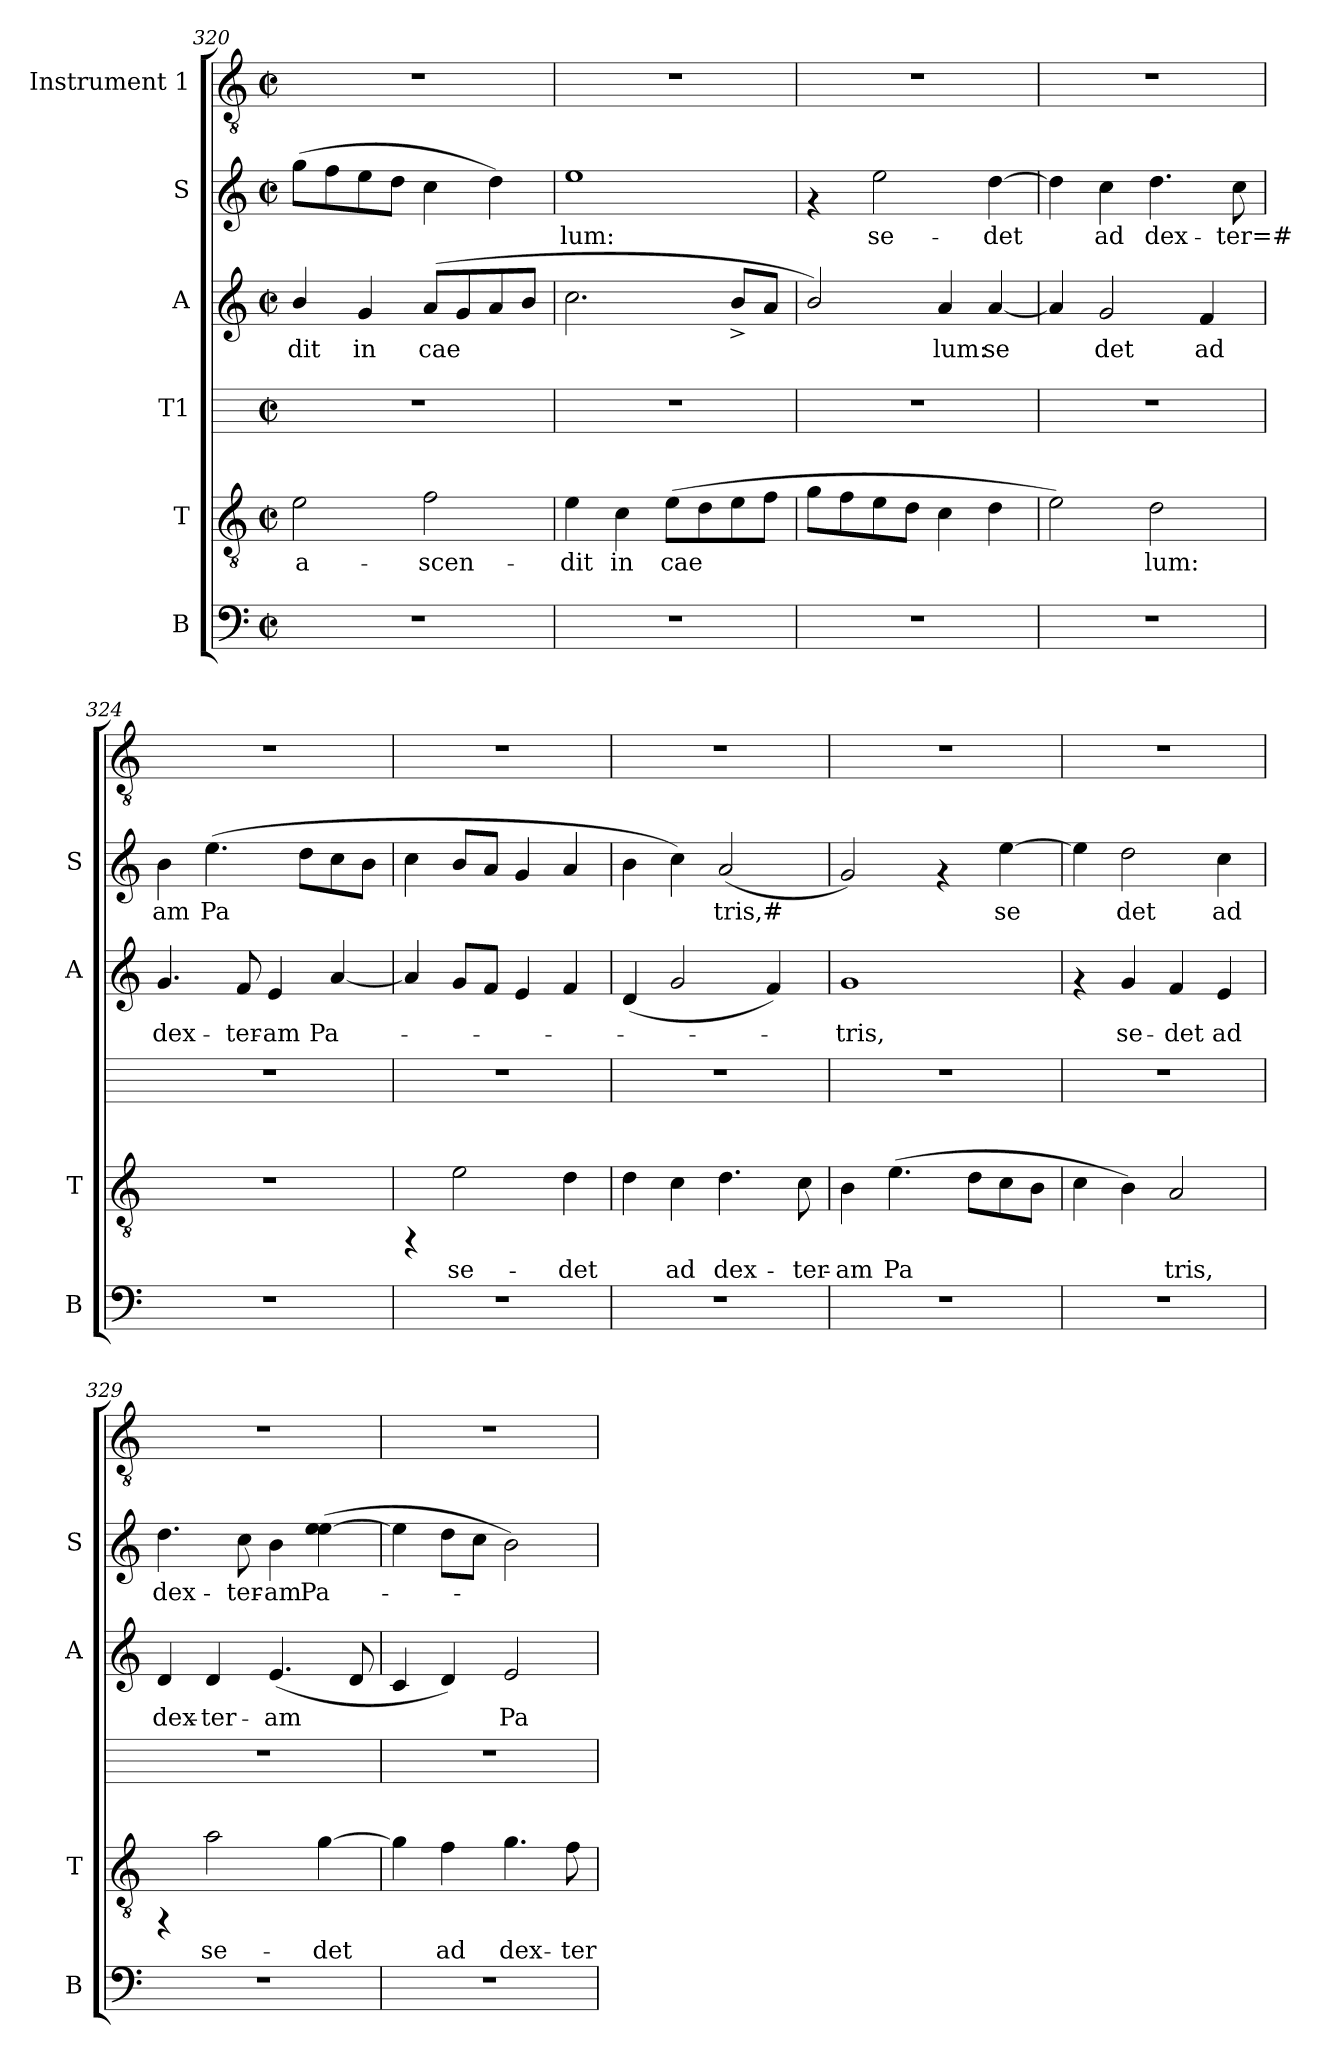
**kern	**kern	**text	**kern	**kern	**text	**kern	**text	**kern
*part6	*part5	*part5	*part4	*part3	*part3	*part2	*part2	*part1
*staff6	*staff5	*staff5	*staff4	*staff3	*staff3	*staff2	*staff2	*staff1
*I"B	*I"T	*	*I"T1	*I"A	*	*I"S	*	*I"Instrument 1
*I'B	*I'T	*	*	*I'A	*	*I'S	*	*
!!LO:LB:g=z
*clefF4	*clefGv2	*	*	*clefG2	*	*clefG2	*	*clefGv2
*k[]	*k[]	*	*k[]	*k[]	*	*k[]	*	*k[]
*C:	*C:	*	*C:	*C:	*	*C:	*	*C:
*M2/2	*M2/2	*	*M2/2	*M2/2	*	*M2/2	*	*M2/2
*met(c|)	*met(c|)	*	*met(c|)	*met(c|)	*	*met(c|)	*	*met(c|)
=320	=320	=320	=320	=320	=320	=320	=320	=320
!	!	!LO:LY:b:cj	!	!	!LO:LY:b:cj	!	!	!
1r	2e\	a-	1r	4b/	-dit	(>8gg\L	.	1r
.	.	.	.	.	.	8ff\	.	.
!	!	!	!	!	!LO:LY:b:cj	!	!	!
.	.	.	.	4g/	in	8ee\	.	.
.	.	.	.	.	.	8dd\J	.	.
!	!	!LO:LY:b:cj	!	!	!LO:LY:b:cj	!	!	!
.	2f\	-scen-	.	(<8a/L	cae-	4cc\	.	.
!	!	!	!	!	!LO:LY:b:cj	!	!	!
.	.	.	.	8g/	-	.	.	.
!	!	!	!	!	!LO:LY:b:cj	!	!	!
.	.	.	.	8a/	.	4dd\)	.	.
!	!	!	!	!	!LO:LY:b:cj	!	!	!
.	.	.	.	8b/J	.	.	.	.
=321	=321	=321	=321	=321	=321	=321	=321	=321
!	!	!LO:LY:b:cj	!	!	!	!	!LO:LY:b:cj	!
1r	4e\	-dit	1r	2.cc\	.	1ee	lum:	1r
!	!	!LO:LY:b:cj	!	!	!	!	!	!
.	4c\	in	.	.	.	.	.	.
!	!	!LO:LY:b:cj	!	!	!	!	!	!
.	(>8e\L	cae-	.	.	.	.	.	.
!	!	!LO:LY:b:cj	!	!	!	!	!	!
.	8d\	-	.	.	.	.	.	.
!	!	!LO:LY:b:cj	!	!	!	!	!	!
.	8e\	.	.	8b^>/L	.	.	.	.
!	!	!LO:LY:b:cj	!	!	!	!	!	!
.	8f\J	.	.	8a/J	.	.	.	.
=322	=322	=322	=322	=322	=322	=322	=322	=322
!	!	!	!	!	!LO:LY:b:cj	!	!	!
1r	8g\L	.	1r	2b/)	-	4rf	.	1r
.	8f\	.	.	.	.	.	.	.
!	!	!	!	!	!	!	!LO:LY:b:cj	!
.	8e\	.	.	.	.	2ee\	se-	.
.	8d\J	.	.	.	.	.	.	.
!	!	!	!	!	!LO:LY:b:cj	!	!	!
.	4c\	.	.	4a/	-lum:	.	.	.
!	!	!	!	!	!LO:LY:b:cj	!	!LO:LY:b:cj	!
.	4d\	.	.	[<4a/	se-	[>4dd\	-det	.
=323	=323	=323	=323	=323	=323	=323	=323	=323
!	!	!LO:LY:b:cj	!	!	!LO:LY:b:cj	!	!LO:LY:b:cj	!
1r	2e\)	-	1r	4a/]	--	4dd\]	.	1r
!	!	!	!	!	!LO:LY:b:cj	!	!LO:LY:b:cj	!
.	.	.	.	2g/	-det	4cc\	ad	.
!	!	!LO:LY:b:cj	!	!	!	!	!LO:LY:b:cj	!
.	2d\	-lum:	.	.	.	4.dd\	dex-	.
!	!	!	!	!	!LO:LY:b:cj	!	!	!
.	.	.	.	4f/	ad	.	.	.
!	!	!	!	!	!	!	!LO:LY:b:cj	!
.	.	.	.	.	.	8cc\	-ter=#	.
=324	=324	=324	=324	=324	=324	=324	=324	=324
!	!	!	!	!	!LO:LY:b:cj	!	!LO:LY:b:cj	!
1r	1r	.	1r	4.g/	dex-	4b\	am	1r
!	!	!	!	!	!	!	!LO:LY:b:cj	!
.	.	.	.	.	.	(>4.ee\	Pa-	.
!	!	!	!	!	!LO:LY:b:cj	!	!	!
.	.	.	.	8f/	-ter-	.	.	.
!	!	!	!	!	!LO:LY:b:cj	!	!	!
.	.	.	.	4e/	-am	.	.	.
!	!	!	!	!	!	!	!LO:LY:b:cj	!
.	.	.	.	.	.	8dd\L	-	.
!	!	!	!	!	!LO:LY:b:cj	!	!LO:LY:b:cj	!
.	.	.	.	[<4a/	Pa-	8cc\	.	.
!	!	!	!	!	!	!	!LO:LY:b:cj	!
.	.	.	.	.	.	8b\J	.	.
=325	=325	=325	=325	=325	=325	=325	=325	=325
1r	4rFF	.	1r	4a/]	.	4cc\	.	1r
!	!	!LO:LY:b:cj	!	!	!	!	!	!
.	2e\	se-	.	8g/L	.	8b/L	.	.
.	.	.	.	8f/J	.	8a/J	.	.
.	.	.	.	4e/	.	4g/	.	.
!	!	!LO:LY:b:cj	!	!	!	!	!	!
.	4d\	-det	.	4f/	.	4a/	.	.
!!LO:LB:g=z
=326	=326	=326	=326	=326	=326	=326	=326	=326
!	!	!LO:LY:b:cj	!	!	!	!	!LO:LY:b:cj	!
1r	4d\	.	1r	(<4d/	.	4b\	-	1r
!	!	!LO:LY:b:cj	!	!	!	!	!LO:LY:b:cj	!
.	4c\	ad	.	2g/	.	4cc\)	--	.
!	!	!LO:LY:b:cj	!	!	!	!	!LO:LY:b:cj	!
.	4.d\	dex-	.	.	.	(<2a/	-tris,#	.
.	.	.	.	4f/)	.	.	.	.
!	!	!LO:LY:b:cj	!	!	!	!	!	!
.	8c\	-ter-	.	.	.	.	.	.
=327	=327	=327	=327	=327	=327	=327	=327	=327
!	!	!LO:LY:b:cj	!	!	!LO:LY:b:cj	!	!LO:LY:b:cj	!
1r	4B\	-am	1r	1g	-tris,	2g/)	.	1r
!	!	!LO:LY:b:cj	!	!	!	!	!	!
.	(>4.e\	Pa-	.	.	.	.	.	.
.	.	.	.	.	.	4rf	.	.
!	!	!LO:LY:b:cj	!	!	!	!	!	!
.	8d\L	-	.	.	.	.	.	.
!	!	!LO:LY:b:cj	!	!	!	!	!LO:LY:b:cj	!
.	8c\	.	.	.	.	[>4ee\	se-	.
!	!	!LO:LY:b:cj	!	!	!	!	!	!
.	8B\J	.	.	.	.	.	.	.
=328	=328	=328	=328	=328	=328	=328	=328	=328
!	!	!LO:LY:b:cj	!	!	!	!	!LO:LY:b:cj	!
1r	4c\	-	1r	4rf	.	4ee\]	--	1r
!	!	!LO:LY:b:cj	!	!	!LO:LY:b:cj	!	!LO:LY:b:cj	!
.	4B\)	--	.	4g/	se-	2dd\	-det	.
!	!	!LO:LY:b:cj	!	!	!LO:LY:b:cj	!	!	!
.	2A/	-tris,	.	4f/	-det	.	.	.
!	!	!	!	!	!LO:LY:b:cj	!	!LO:LY:b:cj	!
.	.	.	.	4e/	ad	4cc\	ad	.
=329	=329	=329	=329	=329	=329	=329	=329	=329
!	!	!	!	!	!LO:LY:b:cj	!	!LO:LY:b:cj	!
1r	4rFF	.	1r	4d/	dex-	4.dd\	dex-	1r
!	!	!LO:LY:b:cj	!	!	!LO:LY:b:cj	!	!	!
.	2a\	se-	.	4d/	-ter-	.	.	.
!	!	!	!	!	!	!	!LO:LY:b:cj	!
.	.	.	.	.	.	8cc\	-ter-	.
!	!	!	!	!	!LO:LY:b:cj	!	!LO:LY:b:cj	!
.	.	.	.	(<4.e/	-am	4b\	-am	.
!	!	!LO:LY:b:cj	!	!	!	!	!LO:LY:b:cj	!
.	[>4g\	-det	.	.	.	(>4ee\ [>4ee\	Pa-	.
!	!	!	!	!	!LO:LY:b:cj	!	!	!
.	.	.	.	8d/	.	.	.	.
=330	=330	=330	=330	=330	=330	=330	=330	=330
!	!	!LO:LY:b:cj	!	!	!LO:LY:b:cj	!	!	!
1r	4g\]	.	1r	4c/	.	4ee\]	.	1r
!	!	!LO:LY:b:cj	!	!	!LO:LY:b:cj	!	!	!
.	4f\	ad	.	4d/)	.	8dd\L	.	.
.	.	.	.	.	.	8cc\J	.	.
!	!	!LO:LY:b:cj	!	!	!LO:LY:b:cj	!	!	!
.	4.g\	dex-	.	2e/	Pa-	2b\)	.	.
!	!	!LO:LY:b:cj	!	!	!	!	!	!
.	8f\	-ter-	.	.	.	.	.	.
=	=	=	=	=	=	=	=	=
*-	*-	*-	*-	*-	*-	*-	*-	*-
